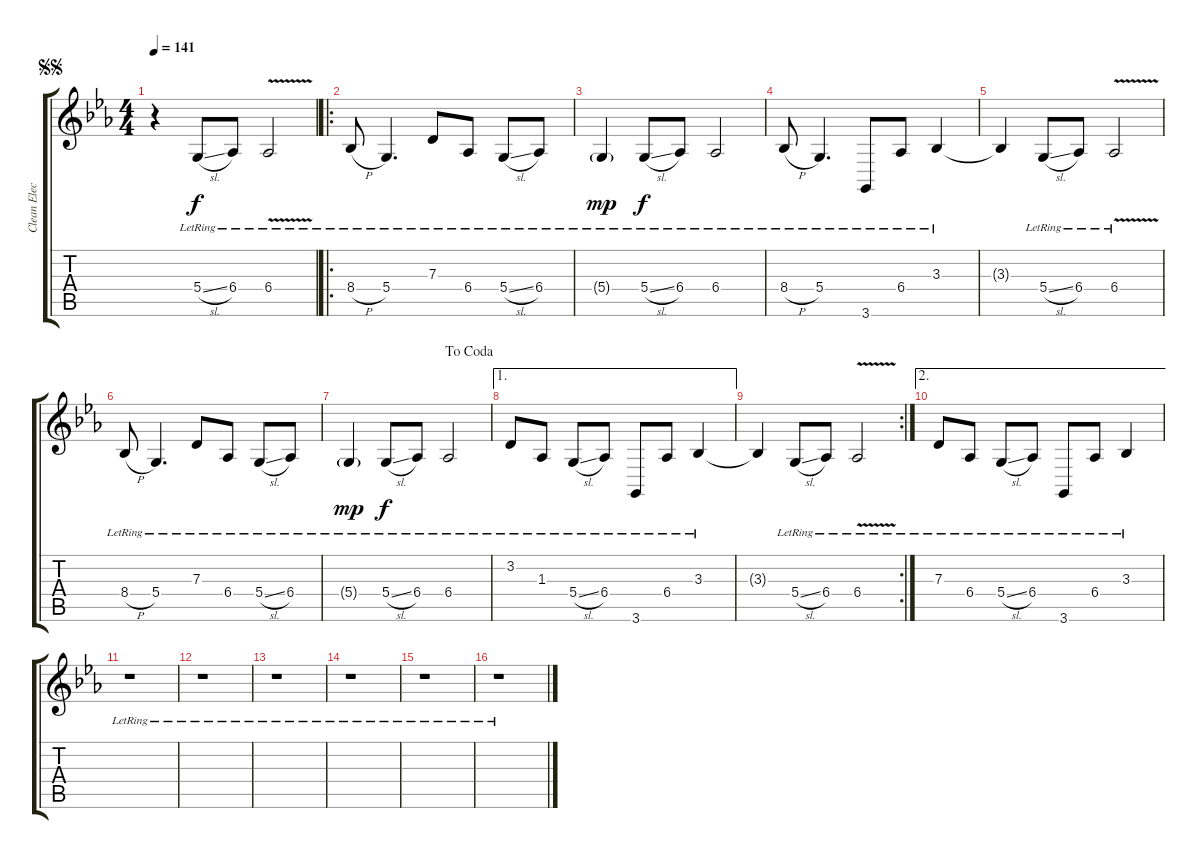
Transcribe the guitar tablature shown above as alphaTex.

\track ("Clean Elec. Guitar with Flanger" "Clean Elec") {instrument fx5brightness}
\staff {score tabs}
\tuning (E4 B3 G3 D3 A2 E2) {hide}
\ts (4 4)
\jump segnosegno
\tempo 141
\clef g2
\ks eb
r.4{dy f} 5.4{sl lr}.8 6.4{lr}.8 6.4{v lr}.2 |
\ro
8.4{h lr}.8 5.4{lr}.4{d} 7.3{lr}.8 6.4{lr}.8 5.4{sl lr}.8 6.4{lr}.8 |
5.4{g lr}.4{dy mp} 5.4{sl lr}.8{dy f} 6.4{lr}.8 6.4{lr}.2 |
8.4{h lr}.8 5.4{lr}.4{d} 3.6{lr}.8 6.4{lr}.8 3.3{lr}.4 |
3.3{t}.4 5.4{sl lr}.8 6.4{lr}.8 6.4{v lr}.2 |
8.4{h lr}.8 5.4{lr}.4{d} 7.3{lr}.8 6.4{lr}.8 5.4{sl lr}.8 6.4{lr}.8 |
\jump dacoda
5.4{g lr}.4{dy mp} 5.4{sl lr}.8{dy f} 6.4{lr}.8 6.4{lr}.2 |
\ae 1
3.2{lr}.8 1.3{lr}.8 5.4{sl lr}.8 6.4{lr}.8 3.6{lr}.8 6.4{lr}.8 3.3{lr}.4 |
\rc 2
3.3{t}.4 5.4{sl lr}.8 6.4{lr}.8 6.4{v lr}.2 |
\ae 2
7.3{lr}.8 6.4{lr}.8 5.4{sl lr}.8 6.4{lr}.8 3.6{lr}.8 6.4{lr}.8 3.3{lr}.4 |
r.1 |
r.1 |
r.1 |
r.1 |
r.1 |
r.1
